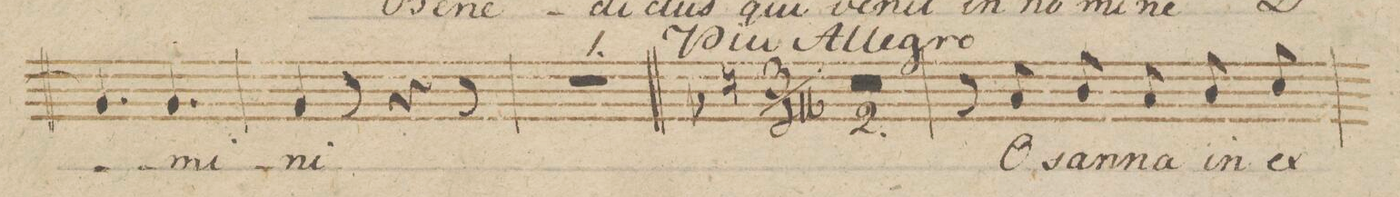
**kern	**text
*I"Basso.	*
*clefF4	*
*k[b-e-]	*
*M6/8	*
4.BB-/]	.
4.BB-/	-mi-
=73	=73
4BB-/	-ni
8r	.
4r	.
8r	.
=74	=74
*kcancel	*
2.r	.
=75||	=75||
*k[b-]	*
*M3/4	*
1.r	.
=76	=76
=77	=77
8r	.
8C/	O-
8D/	-san-
8C/	-na
8D/	in
8E/	ex-
=78	=78
*-	*-
